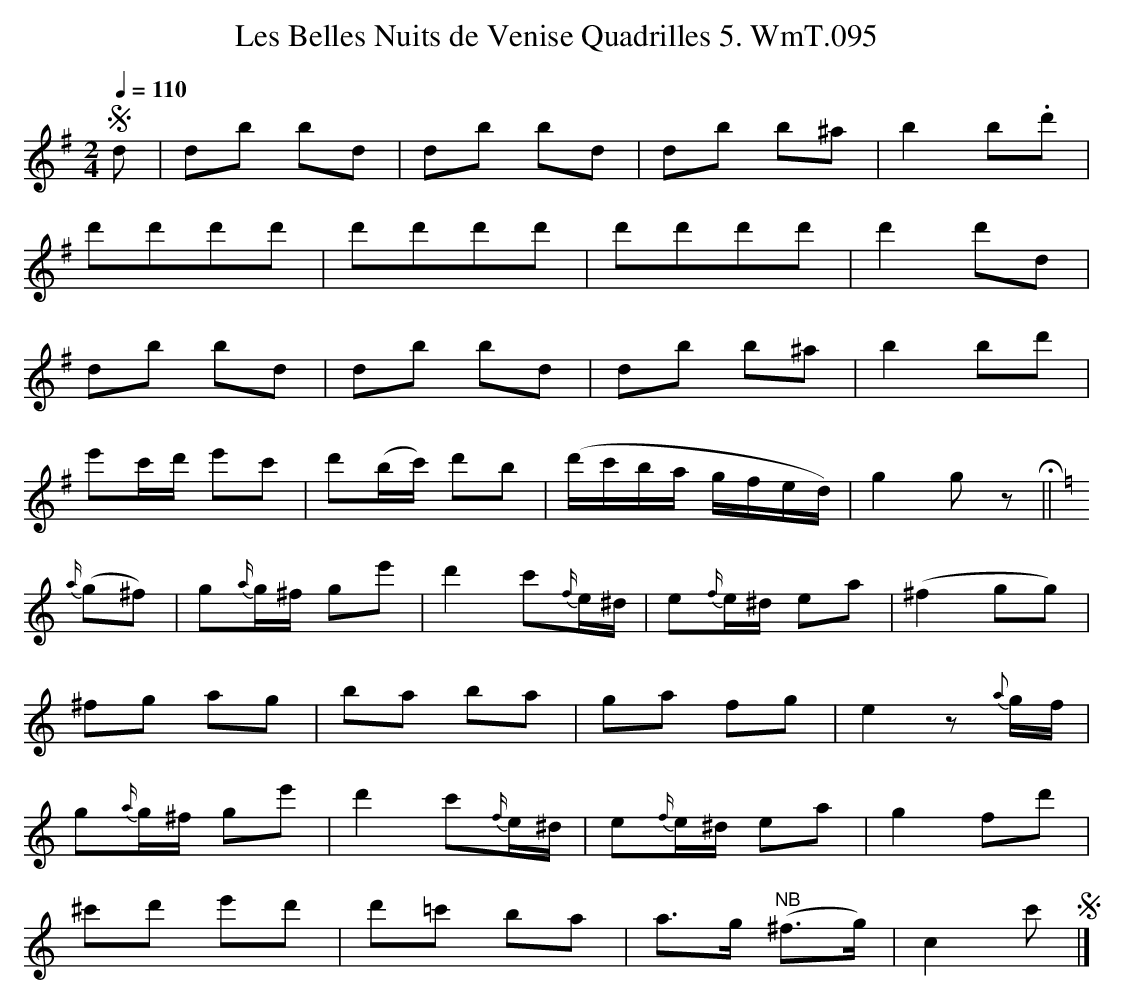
X:1
T:Belles Nuits de Venise Quadrilles 5. WmT.095, Les
M:2/4
L:1/8
Q:1/4=110
K:G
Sd|db bd|db bd|db b^a|b2 b.d'|
d'd'd'd'|d'd'd'd'|d'd'd'd'|d'2 d'd|
db bd|db bd|db b^a|b2 bd'|
e'c'/d'/ e'c'|d'(b/c'/) d'b|(d'/c'/b/a/ g/f/e/d/)|g2gz H||
K:C
{a/}(g^f)|g{a/}g/^f/ ge'|d'2 c'{f/}e/^d/|e{f/}e/^d/ ea|(^f2 gg)|
^fg ag|ba ba|ga fg|e2z {a}g/f/|
g{a/}g/^f/ ge'|d'2 c'{f/}e/^d/|e{f/}e/^d/ ea|g2 fd'|
^c'd' e'd'|d'=c' ba|a>g "^NB" (^f>g)|c2 c' S|]
